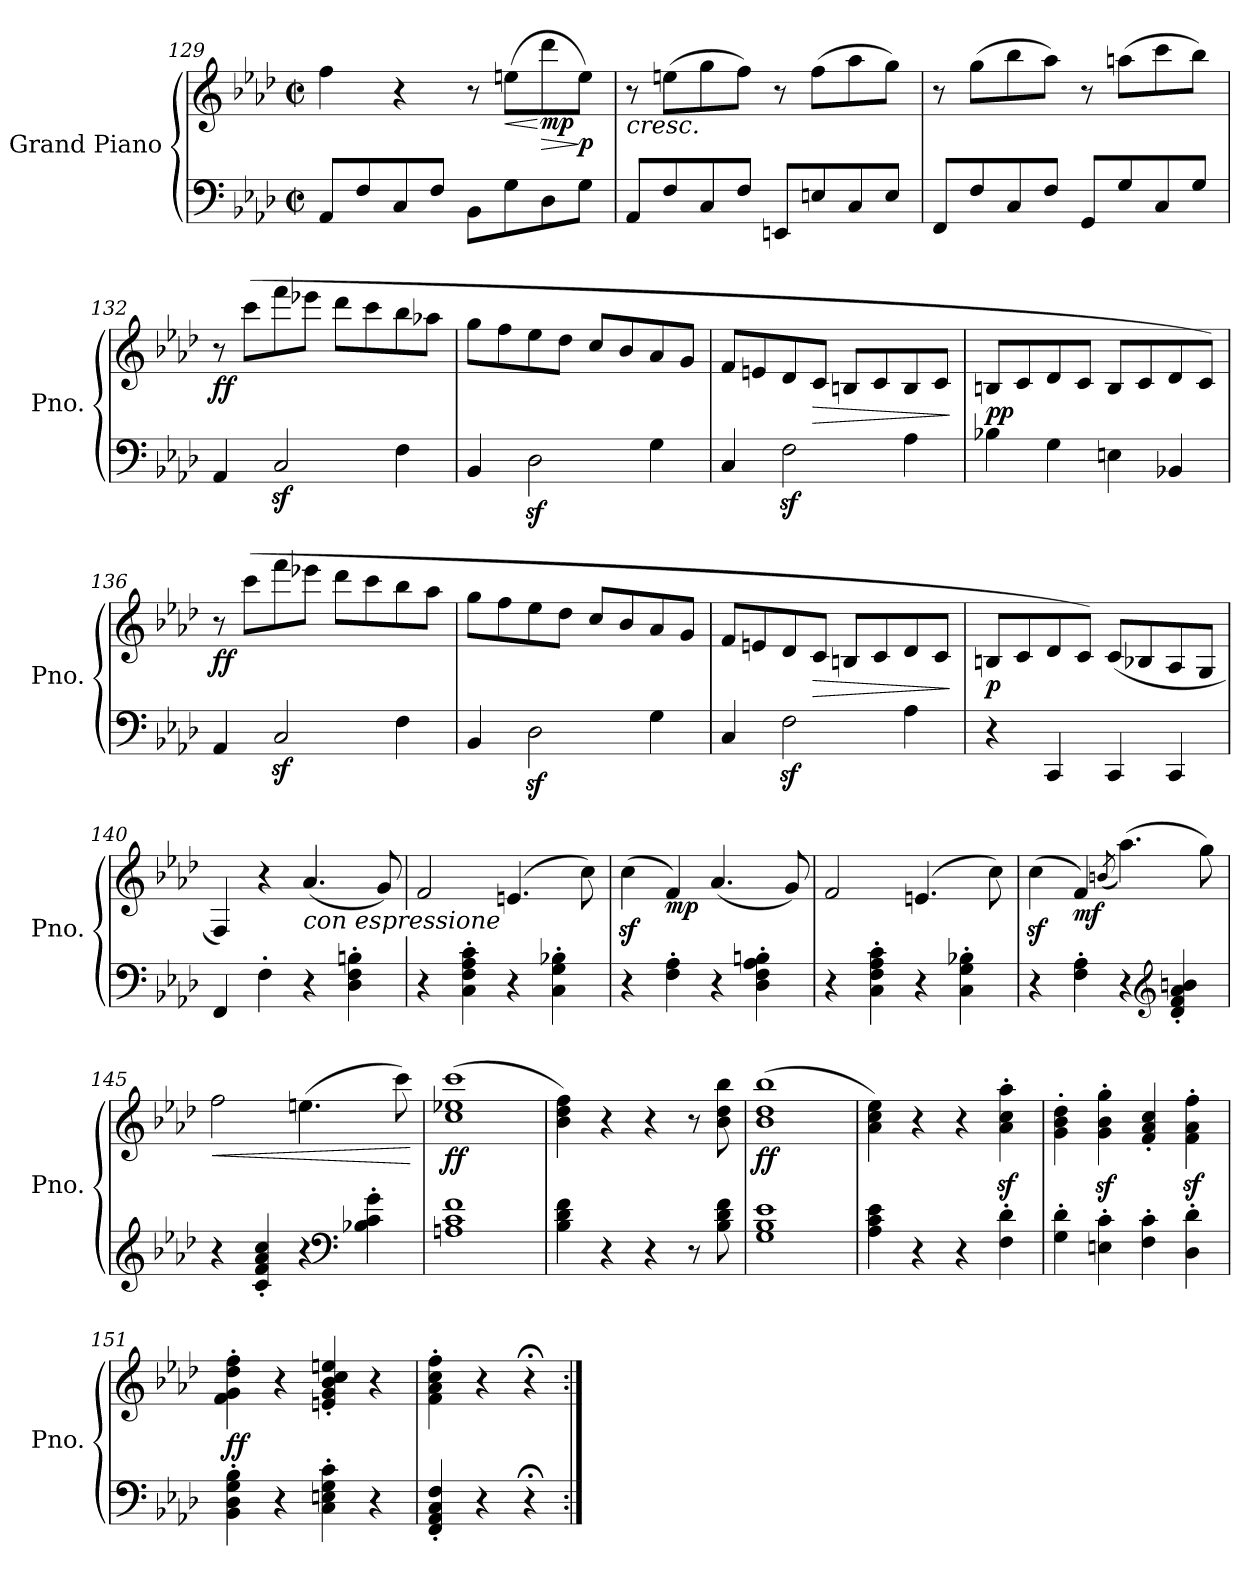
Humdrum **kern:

**kern	**kern	**dynam
*part1	*part1	*part1
*staff2	*staff1	*staff1/2
*I"Grand Piano	*	*
*I'Pno.	*	*
*clefF4	*clefG2	*
*k[b-e-a-d-]	*k[b-e-a-d-]	*
*M2/2	*M2/2	*
*met(c|)	*met(c|)	*
=129	=129	=129
8AA-/L	4ff\	.
8F/	.	.
8C/	4r	.
8F/J	.	.
8BB-\L	8r	.
!	!	!LO:HP:b
8G\	(>8een\L	<
!	!	!LO:HP:n=1:b
!	!	!LO:DY:n=1:b
8D-\	8ddd-\	[ > mp
!	!	!LO:DY:n=2:b
8G\J	8ee\J)	] p
=130	=130	=130
!	!LO:TX:b:i:t=cresc.	!
8AA-/L	8r	.
8F/	(>8een\L	.
8C/	8gg\	.
8F/J	8ff\J)	.
8EEn/L	8r	.
8En/	(>8ff\L	.
8C/	8aa-\	.
8E/J	8gg\J)	.
!!LO:LB:g=z
=131	=131	=131
8FF/L	8r	.
8F/	(>8gg\L	.
8C/	8bb-\	.
8F/J	8aa-\J)	.
8GG/L	8r	.
8G/	(>8aan\L	.
8C/	8ccc\	.
8G/J	8bb-\J)	.
=132	=132	=132
!	!	!LO:DY:b
4AA-/	8r	ff
.	(>8ccc\L	.
2Cz</	8fff\	.
.	8eee-X\J	.
.	8ddd-\L	.
.	8ccc\	.
4F\	8bb-\	.
.	8aa-X\J	.
=133	=133	=133
4BB-/	8gg\L	.
.	8ff\	.
2D-z<\	8ee-\	.
.	8dd-\J	.
.	8cc/L	.
.	8b-/	.
4G\	8a-/	.
.	8g/J	.
=134	=134	=134
4C/	8f/L	.
.	8en/	.
2Fz<\	8d-/	.
!	!	!LO:HP:b
.	8c/J	>
.	8Bn/L	.
.	8c/	.
4A-\	8B/	.
.	8c/J	.
.	.	]
=135	=135	=135
!	!	!LO:DY:b
4B-X\	8Bn/L	pp
.	8c/	.
4G\	8d-/	.
.	8c/J	.
4En\	8B/L	.
.	8c/	.
4BB-X/	8d-/	.
.	8c/J)	.
!!LO:LB:g=z
=136	=136	=136
!	!	!LO:DY:b
4AA-/	8r	ff
.	(>8ccc\L	.
2Cz</	8fff\	.
.	8eee-X\J	.
.	8ddd-\L	.
.	8ccc\	.
4F\	8bb-\	.
.	8aa-\J	.
=137	=137	=137
4BB-/	8gg\L	.
.	8ff\	.
2D-z<\	8ee-\	.
.	8dd-\J	.
.	8cc/L	.
.	8b-/	.
4G\	8a-/	.
.	8g/J	.
=138	=138	=138
4C/	8f/L	.
.	8en/	.
2Fz<\	8d-/	.
!	!	!LO:HP:b
.	8c/J	>
.	8Bn/L	.
.	8c/	.
4A-\	8d-/	.
.	8c/J	.
.	.	]
=139	=139	=139
!	!	!LO:DY:b
4r	8Bn/L	p
.	8c/	.
4CC/	8d-/	.
.	8c/J)	.
4CC/	(<8c/L	.
.	8B-X/	.
4CC/	8A-/	.
.	8G/J	.
!!LO:LB:g=z
=140	=140	=140
4FF/	4F/)	.
4F'\	4r	.
!	!LO:TX:b:i:t=con espressione	!
4r	(<4.a-/	.
4D-\' 4F\' 4Bn\'	.	.
.	8g/)	.
=141	=141	=141
4r	2f/	.
4C\' 4F\' 4A-\' 4c\'	.	.
4r	(>4.en/	.
4C\' 4G\' 4B-X\'	.	.
.	8cc\)	.
=142	=142	=142
4r	(>4ccz<\	.
!	!	!LO:DY:b
4F\' 4A-\'	4f/)	mp
4r	(<4.a-/	.
4D-\' 4F\' 4A-\' 4Bn\'	.	.
.	8g/)	.
=143	=143	=143
4r	2f/	.
4C\' 4F\' 4A-\' 4c\'	.	.
4r	(>4.en/	.
4C\' 4G\' 4B-X\'	.	.
.	8cc\)	.
=144	=144	=144
4r	(>4ccz<\	.
!	!	!LO:DY:b
4F\' 4A-\'	4f/)	mf
.	(<8qbn/	.
4r	(>4.aa-\)	.
*clefG2	*	*
4d-/' 4f/' 4a-/' 4bn/'	.	.
.	8gg\)	.
=145	=145	=145
!	!	!LO:HP:b
4r	2ff\	<
4c/' 4f/' 4a-/' 4cc/'	.	.
4r	(>4.een\	.
*clefF4	*	*
4B-X\' 4c\' 4g\'	.	.
.	8ccc\)	.
.	.	[
!!LO:LB:g=z
=146	=146	=146
!	!	!LO:DY:b
1An 1c 1f	(>1cc 1ee-X 1ccc	ff
=147	=147	=147
4B-\ 4d-\ 4f\	4b-\ 4dd-\ 4ff\)	.
4r	4r	.
4r	4r	.
8r	8r	.
8B-\ 8d-\ 8f\	8b-\ 8dd-\ 8bb-\	.
=148	=148	=148
!	!	!LO:DY:b
1G 1B- 1e-	(>1b- 1dd- 1bb-	ff
=149	=149	=149
4A-\ 4c\ 4e-\	4a-\ 4cc\ 4ee-\)	.
4r	4r	.
4r	4r	.
4F\' 4d-\'	4a-\z<' 4cc\z<' 4aa-\z<'	.
=150	=150	=150
4G\' 4d-\'	4g\' 4b-\' 4dd-\'	.
4En\' 4c\'	4g\z<' 4b-\z<' 4gg\z<'	.
4F\' 4c\'	4f/' 4a-/' 4cc/'	.
4D-\' 4d-\'	4f\z<' 4a-\z<' 4ff\z<'	.
=151	=151	=151
!	!	!LO:DY:b
4BB-\' 4D-\' 4G\' 4B-\'	4f\' 4g\' 4dd-\' 4ff\'	ff
4r	4r	.
4C\' 4En\' 4G\' 4c\'	4en/' 4g/' 4b-/' 4cc/' 4een/'	.
4r	4r	.
=152	=152	=152
4FF/' 4AA-/' 4C/' 4F/'	4f\' 4a-\' 4cc\' 4ff\'	.
4r	4r	.
4r;<	4r;<	.
=:|!	=:|!	=:|!
*-	*-	*-
